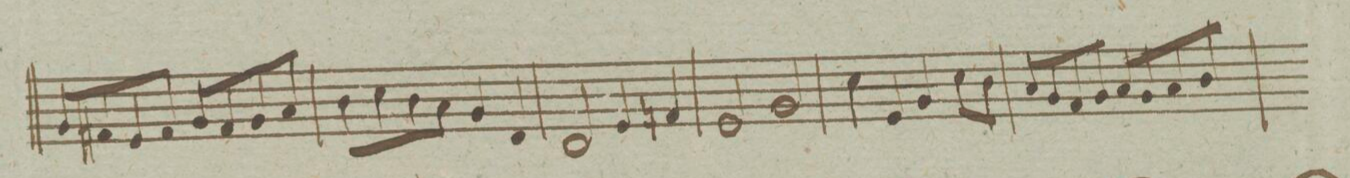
**kern	**dynam
*I"Clarinetto Primo in C. et B. _	*
*clefG2	*
*k[]	*
*met(c)	*
*M4/4	*
8g/L]	.
8f#X/	.
8e/	.
8f#/J	.
8g/L	.
8f#/	.
8g/	.
8a/J	.
=53	=53
8b\L	.
8cc\	.
8b\	.
8a\J	.
4g/	.
4d/	.
=54	=54
2d/	.
4e/	.
4fn/	.
=55	=55
2e/	.
2g/	.
=56	=56
4cc\	.
4e/	.
4g/	.
8cc\L	.
8b\J	.
=57	=57
8a/L	.
8g/	.
8f/	.
8g/J	.
8a/L	.
8g/	.
8a/	.
8b/J	.
=58	=58
*-	*-
